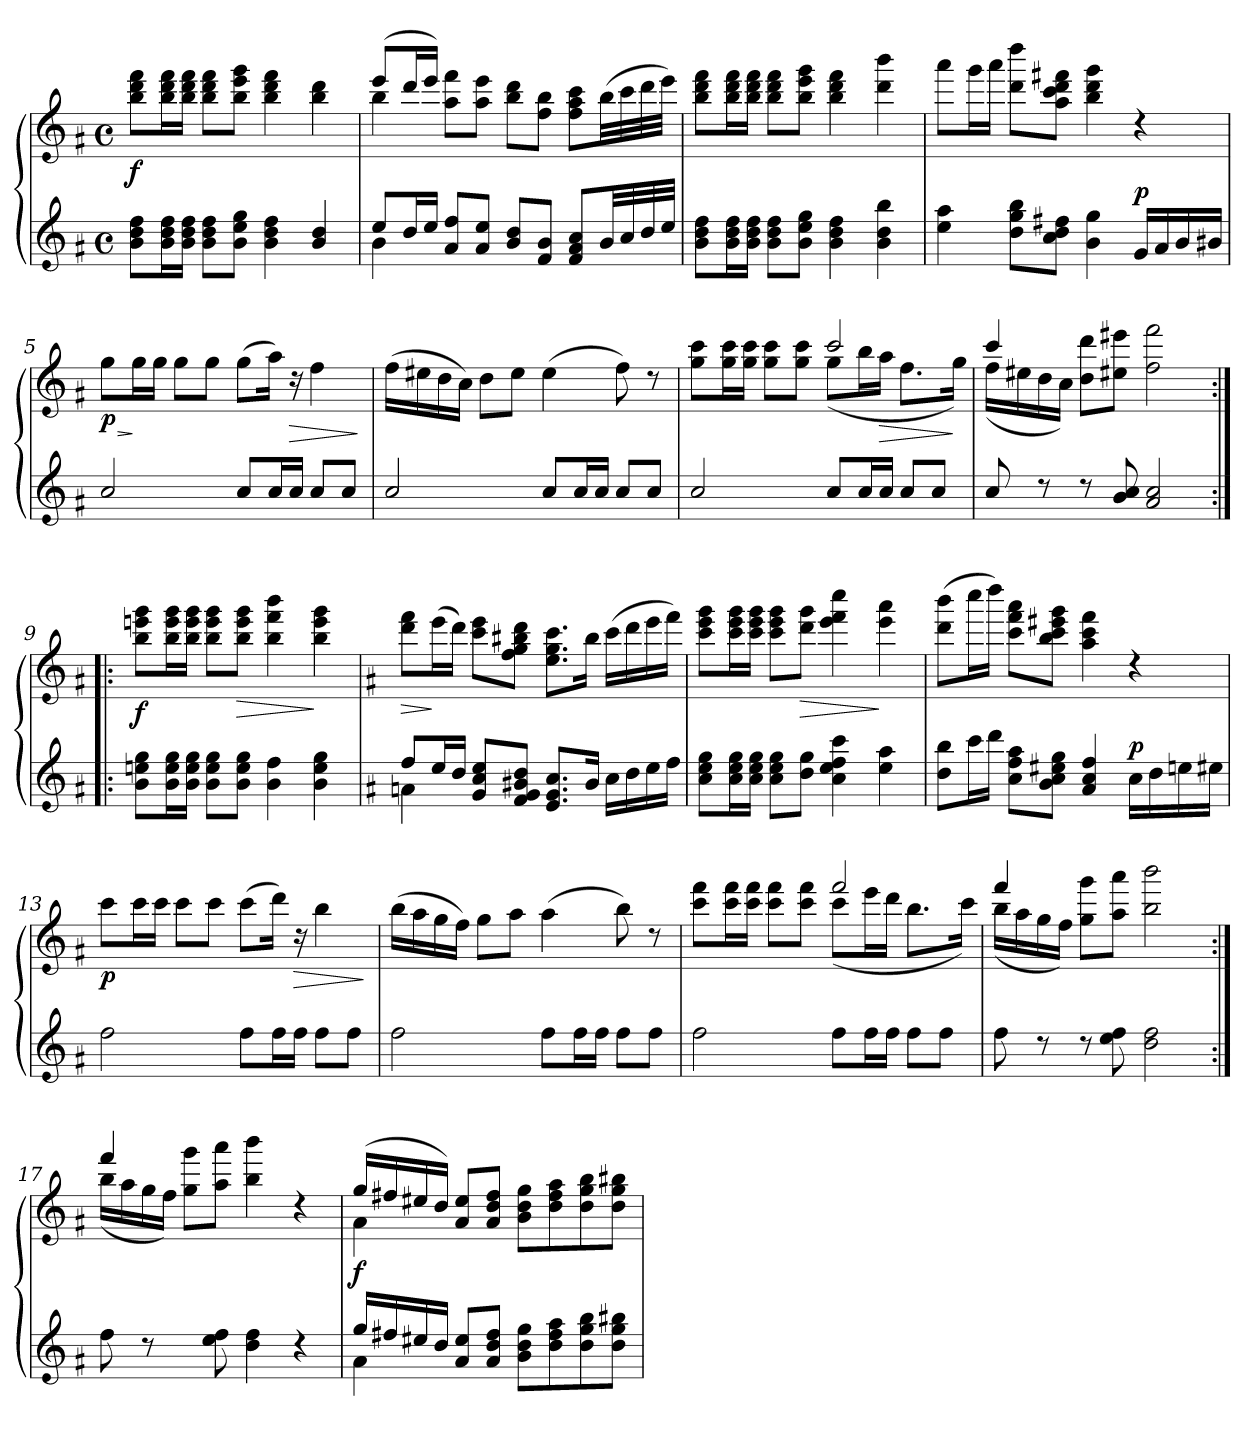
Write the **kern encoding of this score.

**kern	**kern	**dynam
*part1	*part1	*part1
*staff2	*staff1	*staff1/2
*clefG3	*clefG3	*
*k[f#]	*k[f#]	*
*M4/4	*M4/4	*
*met(c)	*met(c)	*
=1	=1	=1
!	!	!LO:DY:b
8g\ 8b\ 8dd\L	8gg\ 8bb\ 8ddd\L	f
16g\ 16b\ 16dd\L	16gg\ 16bb\ 16ddd\L	.
16g\ 16b\ 16dd\JJ	16gg\ 16bb\ 16ddd\JJ	.
8g\ 8b\ 8dd\L	8gg\ 8bb\ 8ddd\L	.
8g\ 8cc\ 8ee\J	8gg\ 8ccc\ 8eee\J	.
4g\ 4b\ 4dd\	4gg\ 4bb\ 4ddd\	.
4g/ 4b/	4gg\ 4bb\	.
=2	=2	=2
*^	*^	*
8cc/L	4g\	(>8ccc/L	4gg\	.
16b/L	.	16bb/L	.	.
16cc/JJ	.	16ccc/JJ)	.	.
8f#/ 8dd/L	2.ryy	2.ryy	8ff#\ 8ddd\L	.
8f#/ 8cc/J	.	.	8ff#\ 8ccc\J	.
8g/ 8b/L	.	.	8gg\ 8bb\L	.
8d/ 8g/J	.	.	8dd\ 8gg\J	.
8d/ 8f#/ 8a/L	.	.	8dd\ 8ff#\ 8aa\L	.
32g/LL	.	.	(>32gg\LL	.
32a/	.	.	32aa\	.
32b/	.	.	32bb\	.
32cc/JJJ	.	.	32ccc\JJJ)	.
*v	*v	*	*	*
*	*v	*v	*
=3	=3	=3
8g\ 8b\ 8dd\L	8gg\ 8bb\ 8ddd\L	.
16g\ 16b\ 16dd\L	16gg\ 16bb\ 16ddd\L	.
16g\ 16b\ 16dd\JJ	16gg\ 16bb\ 16ddd\JJ	.
8g\ 8b\ 8dd\L	8gg\ 8bb\ 8ddd\L	.
8g\ 8cc\ 8ee\J	8gg\ 8ccc\ 8eee\J	.
4g\ 4b\ 4dd\	4gg\ 4bb\ 4ddd\	.
4g\ 4b\ 4gg\	4bb\ 4ggg\	.
!!LO:LB:g=z
=4	=4	=4
4cc\ 4ff#\	8fff#\L	.
.	16eee\L	.
.	16fff#\JJ	.
8b\ 8ee\ 8gg\L	8bb\ 8bbb\L	.
8a\ 8b\ 8dd#X\J	8ff#\ 8aa\ 8bb\ 8ddd#X\J	.
4g\ 4ee\	4gg\ 4bb\ 4eee\	.
!	!	!LO:DY:a=2
16e/LL	4rb	p
16f#/	.	.
16g/	.	.
16g#X/JJ	.	.
=5	=5	=5
!	!	!LO:HP:b
!	!	!LO:DY:n=1:b
2a/	8ee\L	> p
.	16ee\L	]
.	16ee\JJ	.
.	8ee\L	.
.	8ee\J	.
8a/L	(>8ee\L	.
16a/L	16ff#\Jk)	.
!	!	!LO:HP:b
16a/JJ	16ra	>
8a/L	4dd\	.
8a/J	.	.
.	.	]
=6	=6	=6
2a/	(>16dd\LL	.
.	16cc#X\	.
.	16b\	.
.	16a\JJ)	.
.	8b\L	.
.	8cc#\J	.
8a/L	(>4cc#\	.
16a/L	.	.
16a/JJ	.	.
8a/L	8dd\)	.
8a/J	8rb	.
!!LO:LB:g=z
=7	=7	=7
*	*^	*
2a/	2ryy	8ee\ 8aa\L	.
.	.	16ee\ 16aa\L	.
.	.	16ee\ 16aa\JJ	.
.	.	8ee\ 8aa\L	.
.	.	8ee\ 8aa\J	.
8a/L	2aa/	(<8ee\L	.
16a/L	.	16gg\L	.
!	!	!	!LO:HP:b
16a/JJ	.	16ff#\JJ	>
8a/L	.	8.dd\L	.
8a/J	.	.	.
.	.	16ee\Jk)	]
=8	=8	=8	=8
8a/	4aa/	(<16dd\LL	.
.	.	16cc#X\	.
8rb	.	16b\	.
.	.	16a\JJ)	.
8rb	2.ryy	8b\ 8bb\L	.
8g/ 8a/	.	8cc#X\ 8ccc#X\J	.
2f#/ 2a/	.	2dd\ 2ddd\	.
=9:|!|:	=9:|!|:	=9:|!|:	=9:|!|:
!	!	!	!LO:DY:b
*	*v	*v	*
8g\ 8ccn\ 8ee\L	8gg\ 8cccn\ 8eee\L	f
16g\ 16cc\ 16ee\L	16gg\ 16ccc\ 16eee\L	.
16g\ 16cc\ 16ee\JJ	16gg\ 16ccc\ 16eee\JJ	.
8g\ 8cc\ 8ee\L	8gg\ 8ccc\ 8eee\L	.
!	!	!LO:HP:b
8g\ 8cc\ 8ee\J	8gg\ 8ccc\ 8eee\J	>
4g\ 4dd\	4gg\ 4ddd\ 4ggg\	.
4g\ 4cc\ 4ee\	4gg\ 4ccc\ 4eee\	]
!!LO:PB:g=z
=10	=10	=10
*k[f#]	*k[f#]	*
*^	*	*
!	!	!	!LO:HP:b
8dd/L	4fn\	8bb\ 8ddd\L	>
16cc/L	.	(>16ccc\L	]
16b/JJ	.	16bb\JJ)	.
8e/ 8a/ 8cc/L	2.ryy	8aa\ 8ccc\L	.
8d/ 8e/ 8g#X/ 8b/J	.	8dd\ 8ee\ 8gg#X\ 8bb\J	.
8.c/ 8.e/ 8.a/L	.	8.cc\ 8.ee\ 8.aa\L	.
16g#/Jk	.	16gg#\Jk	.
16a\LL	.	(>16aa\LL	.
16b\	.	16bb\	.
16cc\	.	16ccc\	.
16dd\JJ	.	16ddd\JJ)	.
*v	*v	*	*
=11	=11	=11
8a\ 8cc\ 8ee\L	8aa\ 8ccc\ 8eee\L	.
16a\ 16cc\ 16ee\L	16aa\ 16ccc\ 16eee\L	.
16a\ 16cc\ 16ee\JJ	16aa\ 16ccc\ 16eee\JJ	.
8a\ 8cc\ 8ee\L	8aa\ 8ccc\ 8eee\L	.
!	!	!LO:HP:b
8b\ 8ee\J	8bb\ 8eee\J	>
4a\ 4cc\ 4dd\ 4aa\	4ccc\ 4ddd\ 4aaa\	.
4cc\ 4ff#\	4ccc\ 4fff#\	]
=12	=12	=12
8b\ 8gg\L	(>8bb\ 8ggg\L	.
16aa\L	16aaa\L	.
16bb\JJ	16bbb\JJ)	.
8a\ 8dd\ 8ff#\L	8aa\ 8ddd\ 8fff#\L	.
8g\ 8a\ 8cc#X\ 8ee\J	8gg\ 8aa\ 8ccc#X\ 8eee\J	.
4f#/ 4a/ 4dd/	4ff#\ 4aa\ 4ddd\	.
!	!	!LO:DY:a=2
16a\LL	4rb	p
16b\	.	.
16ccn\	.	.
16cc#X\JJ	.	.
!!LO:LB:g=z
=13	=13	=13
!	!	!LO:DY:b
2dd\	8aa\L	p
.	16aa\L	.
.	16aa\JJ	.
.	8aa\L	.
.	8aa\J	.
8dd\L	(>8aa\L	.
16dd\L	16bb\Jk)	.
!	!	!LO:HP:b
16dd\JJ	16ra	>
8dd\L	4gg\	.
8dd\J	.	.
.	.	]
=14	=14	=14
2dd\	(>16gg\LL	.
.	16ff#\	.
.	16ee\	.
.	16dd\JJ)	.
.	8ee\L	.
.	8ff#\J	.
8dd\L	(>4ff#\	.
16dd\L	.	.
16dd\JJ	.	.
8dd\L	8gg\)	.
8dd\J	8rb	.
=15	=15	=15
*	*^	*
2dd\	2ryy	8aa\ 8ddd\L	.
.	.	16aa\ 16ddd\L	.
.	.	16aa\ 16ddd\JJ	.
.	.	8aa\ 8ddd\L	.
.	.	8aa\ 8ddd\J	.
8dd\L	2ddd/	(<8aa\L	.
16dd\L	.	16ccc\L	.
16dd\JJ	.	16bb\JJ	.
8dd\L	.	8.gg\L	.
8dd\J	.	.	.
.	.	16aa\Jk)	.
!!LO:LB:g=z	!!
=16	=16	=16	=16
8dd\	4ddd/	(<16gg\LL	.
.	.	16ff#\	.
8rb	.	16ee\	.
.	.	16dd\JJ)	.
8rb	8ee\ 8eee\L	2.ryy	.
8cc\ 8dd\	8ff#\ 8fff#\J	.	.
2b\ 2dd\	2gg\ 2ggg\	.	.
=17:|!	=17:|!	=17:|!	=17:|!
8dd\	4ddd/	(<16gg\LL	.
.	.	16ff#\	.
8rb	.	16ee\	.
.	.	16dd\JJ)	.
8ryy	2.ryy	8ee\ 8eee\L	.
8cc\ 8dd\	.	8ff#\ 8fff#\J	.
4b\ 4dd\	.	4gg\ 4ggg\	.
4rb	.	4rb	.
=18	=18	=18	=18
*^	*	*	*
!	!	!	!	!LO:DY:b
16ee/LL	4f#\	(>16ee/LL	4f#\	f
16dd#X/	.	16dd#X/	.	.
16cc#X/	.	16cc#X/	.	.
16b/JJ	.	16b/JJ)	.	.
8f#/ 8cc#/L	2.ryy	8f#/ 8cc#/L	2.ryy	.
8f#/ 8b/ 8dd#/J	.	8f#/ 8b/ 8dd#/J	.	.
8g\ 8b\ 8ee\L	.	8g\ 8b\ 8ee\L	.	.
8b\ 8dd#\ 8ff#\	.	8b\ 8dd#\ 8ff#\	.	.
8b\ 8ee\ 8gg\	.	8b\ 8ee\ 8gg\	.	.
8b\ 8ee\ 8gg#X\J	.	8b\ 8ee\ 8gg#X\J	.	.
*v	*v	*	*	*
*	*v	*v	*
=	=	=
*-	*-	*-
